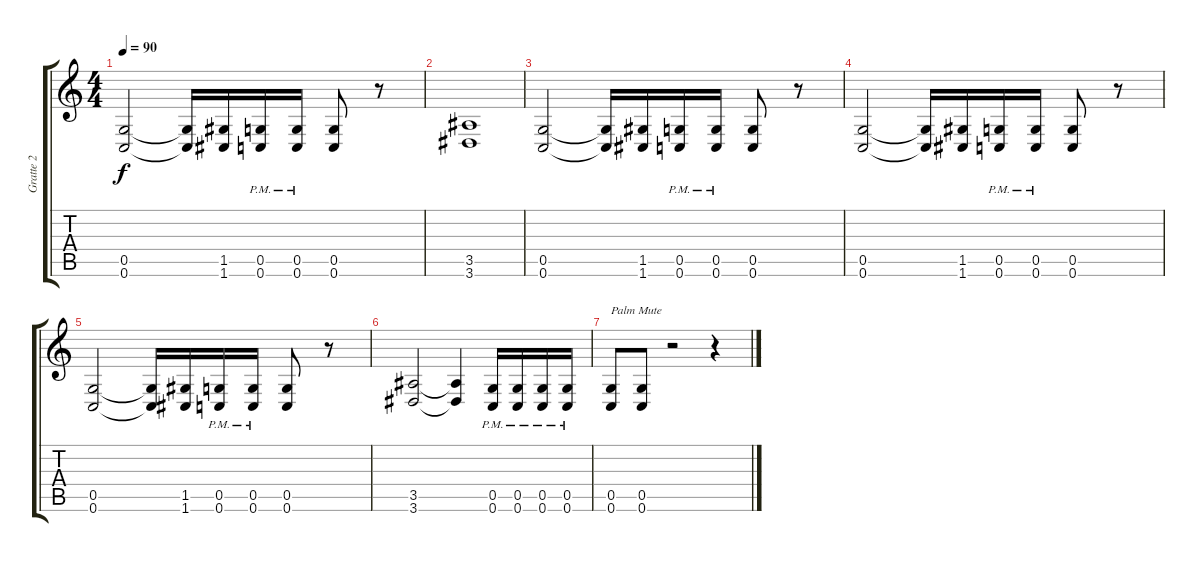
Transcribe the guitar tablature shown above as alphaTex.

\track ("Gratte 2" "Gratte 2") {instrument distortionguitar}
\staff {score tabs}
\tuning (D4 A3 F3 C3 G2 C2) {hide}
\ts (4 4)
\tempo 90
\clef g2
\ks c
(0.5 0.6).2{dy f} (0.5{t} 0.6{t}).16 (1.5 1.6).16 (0.5{pm} 0.6{pm}).16 (0.5{pm} 0.6{pm}).16 (0.5 0.6).8 r.8 |
(3.5 3.6).1 |
(0.5 0.6).2 (0.5{t} 0.6{t}).16 (1.5 1.6).16 (0.5{pm} 0.6{pm}).16 (0.5{pm} 0.6{pm}).16 (0.5 0.6).8 r.8 |
(0.5 0.6).2 (0.5{t} 0.6{t}).16 (1.5 1.6).16 (0.5{pm} 0.6{pm}).16 (0.5{pm} 0.6{pm}).16 (0.5 0.6).8 r.8 |
(0.5 0.6).2 (0.5{t} 0.6{t}).16 (1.5 1.6).16 (0.5{pm} 0.6{pm}).16 (0.5{pm} 0.6{pm}).16 (0.5 0.6).8 r.8 |
(3.5 3.6).2 (3.5{t} 3.6{t}).4 (0.5{pm} 0.6{pm}).16 (0.5{pm} 0.6{pm}).16 (0.5{pm} 0.6{pm}).16 (0.5{pm} 0.6{pm}).16 |
(0.5 0.6).8{txt "Palm Mute"} (0.5 0.6).8 r.2 r.4
